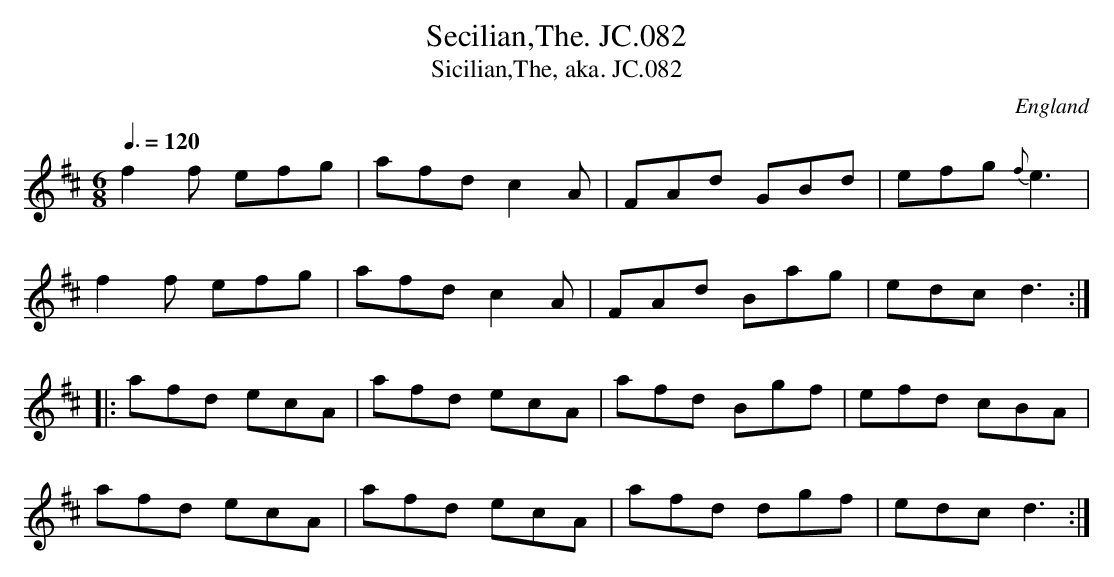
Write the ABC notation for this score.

X:1
T:Secilian,The. JC.082
T:Sicilian,The, aka. JC.082
O:England
M:6/8
L:1/8
Q:3/8=120
K:D major
f2f efg|afdc2A|\
FAd GBd|efg{f}e3|!
f2f efg|afdc2A|FAd Bag|edcd3:|!
|:afd ecA|afd ecA|afd Bgf|efd cBA|!
afd ecA|afd ecA|afd dgf|edcd3:|
